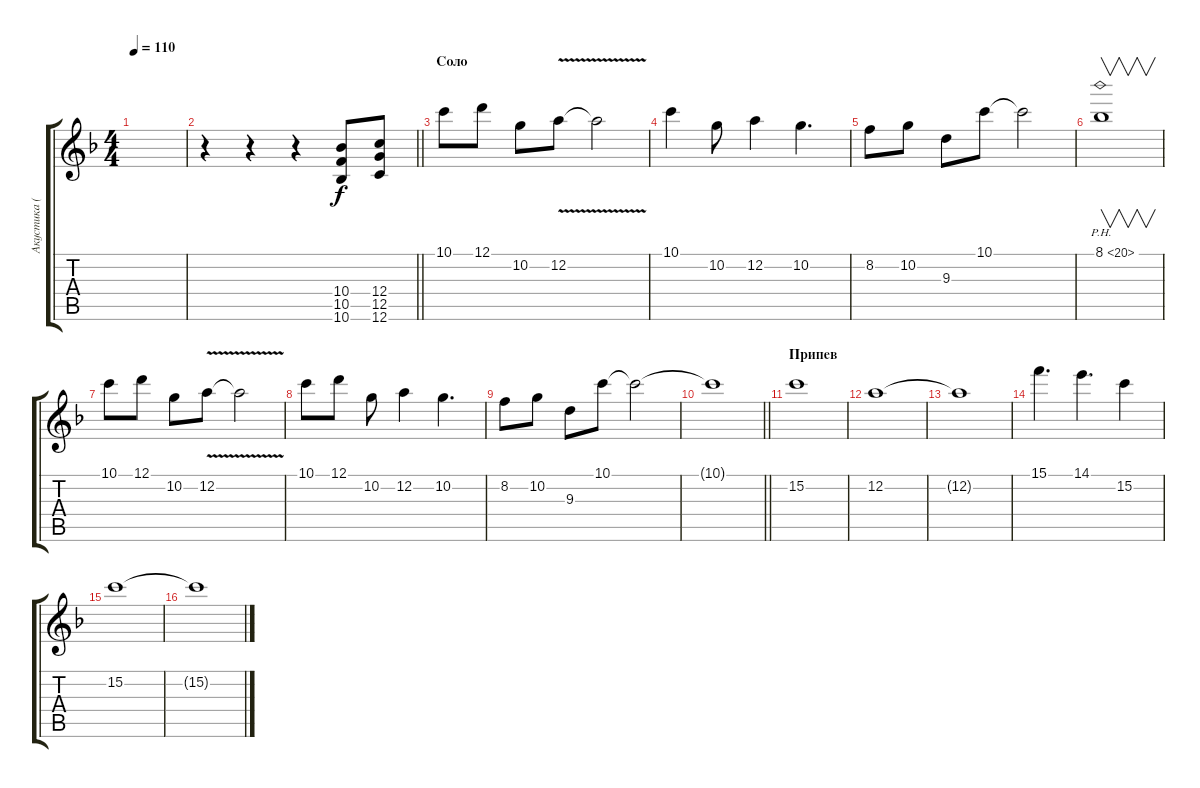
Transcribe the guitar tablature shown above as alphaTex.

\track ("Акустика (соло)" "Акустика (") {instrument acousticguitarsteel}
\staff {score tabs}
\tuning (D4 A3 F3 C3 G2 C2) {hide}
\ts (4 4)
\tempo 110
\clef g2
\ks dminor
|
\barLineRight lightlight
r.4 r.4 r.4 (10.4 10.5 10.6).8{volume 14 instrument distortionguitar} (12.4 12.5 12.6).8 |
\section ("" "Соло")
10.1.8{volume 16 instrument overdrivenguitar} 12.1.8 10.2.8 12.2{v}.8 12.2{t}.2 |
10.1.4 10.2.8 12.2.4 10.2.4{d} |
8.2.8 10.2.8 9.3.8 10.1.8 10.1{t}.2 |
8.1{ph 12}.1{v} |
10.1.8{volume 16 instrument overdrivenguitar} 12.1.8 10.2.8 12.2{v}.8 12.2{t}.2 |
10.1.8 12.1.8 10.2.8 12.2.4 10.2.4{d} |
8.2.8 10.2.8 9.3.8 10.1.8 10.1{t}.2 |
\barLineRight lightlight
10.1{t}.1 |
\section ("" "Припев")
15.2.1 |
12.2.1 |
12.2{t}.1 |
15.1.4{d} 14.1.4{d} 15.2.4 |
15.2.1 |
15.2{t}.1
